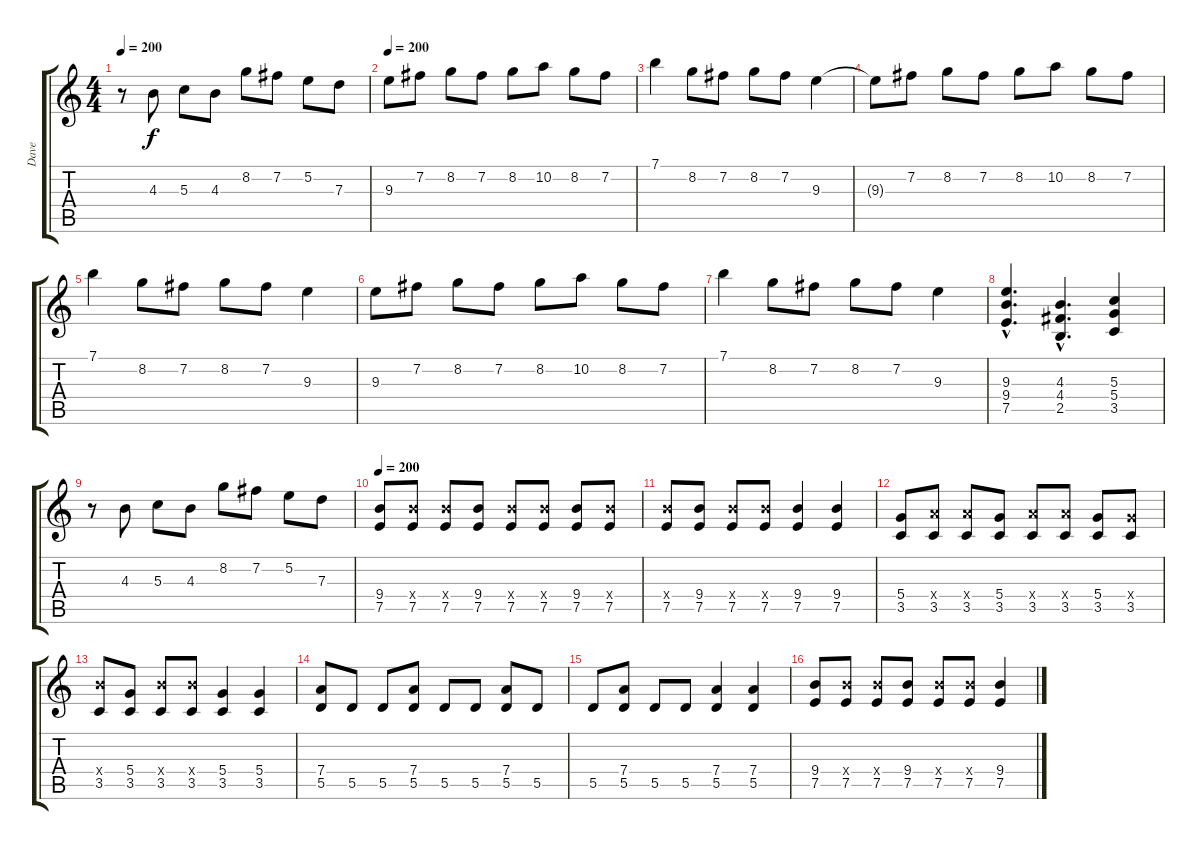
\track ("Dave" "Dave") {instrument distortionguitar}
\staff {score tabs}
\tuning (E4 B3 G3 D3 A2 E2) {hide}
\ts (4 4)
\tempo 200
\clef g2
\ks c
r.8{dy f} 4.3.8 5.3.8 4.3.8 8.2.8 7.2.8 5.2.8 7.3.8 |
\tempo 200
9.3.8 7.2.8 8.2.8 7.2.8 8.2.8 10.2.8 8.2.8 7.2.8 |
7.1.4 8.2.8 7.2.8 8.2.8 7.2.8 9.3.4 |
9.3{t}.8 7.2.8 8.2.8 7.2.8 8.2.8 10.2.8 8.2.8 7.2.8 |
7.1.4 8.2.8 7.2.8 8.2.8 7.2.8 9.3.4 |
9.3.8 7.2.8 8.2.8 7.2.8 8.2.8 10.2.8 8.2.8 7.2.8 |
7.1.4 8.2.8 7.2.8 8.2.8 7.2.8 9.3.4 |
(9.3{hac} 9.4{hac} 7.5{hac}).4{d} (4.3{hac} 4.4{hac} 2.5{hac}).4{d} (5.3 5.4 3.5).4 |
r.8 4.3.8 5.3.8 4.3.8 8.2.8 7.2.8 5.2.8 7.3.8 |
\tempo 200
(9.4 7.5).8 (9.4{x} 7.5).8 (9.4{x} 7.5).8 (9.4 7.5).8 (9.4{x} 7.5).8 (9.4{x} 7.5).8 (9.4 7.5).8 (9.4{x} 7.5).8 |
(9.4{x} 7.5).8 (9.4 7.5).8 (9.4{x} 7.5).8 (9.4{x} 7.5).8 (9.4 7.5).4 (9.4 7.5).4 |
(5.4 3.5).8 (7.4{x} 3.5).8 (7.4{x} 3.5).8 (5.4 3.5).8 (7.4{x} 3.5).8 (7.4{x} 3.5).8 (5.4 3.5).8 (5.4{x} 3.5).8 |
(9.4{x} 3.5).8 (5.4 3.5).8 (9.4{x} 3.5).8 (9.4{x} 3.5).8 (5.4 3.5).4 (5.4 3.5).4 |
(7.4 5.5).8 5.5.8 5.5.8 (7.4 5.5).8 5.5.8 5.5.8 (7.4 5.5).8 5.5.8 |
5.5.8 (7.4 5.5).8 5.5.8 5.5.8 (7.4 5.5).4 (7.4 5.5).4 |
(9.4 7.5).8 (9.4{x} 7.5).8 (9.4{x} 7.5).8 (9.4 7.5).8 (9.4{x} 7.5).8 (9.4{x} 7.5).8 (9.4 7.5).4
